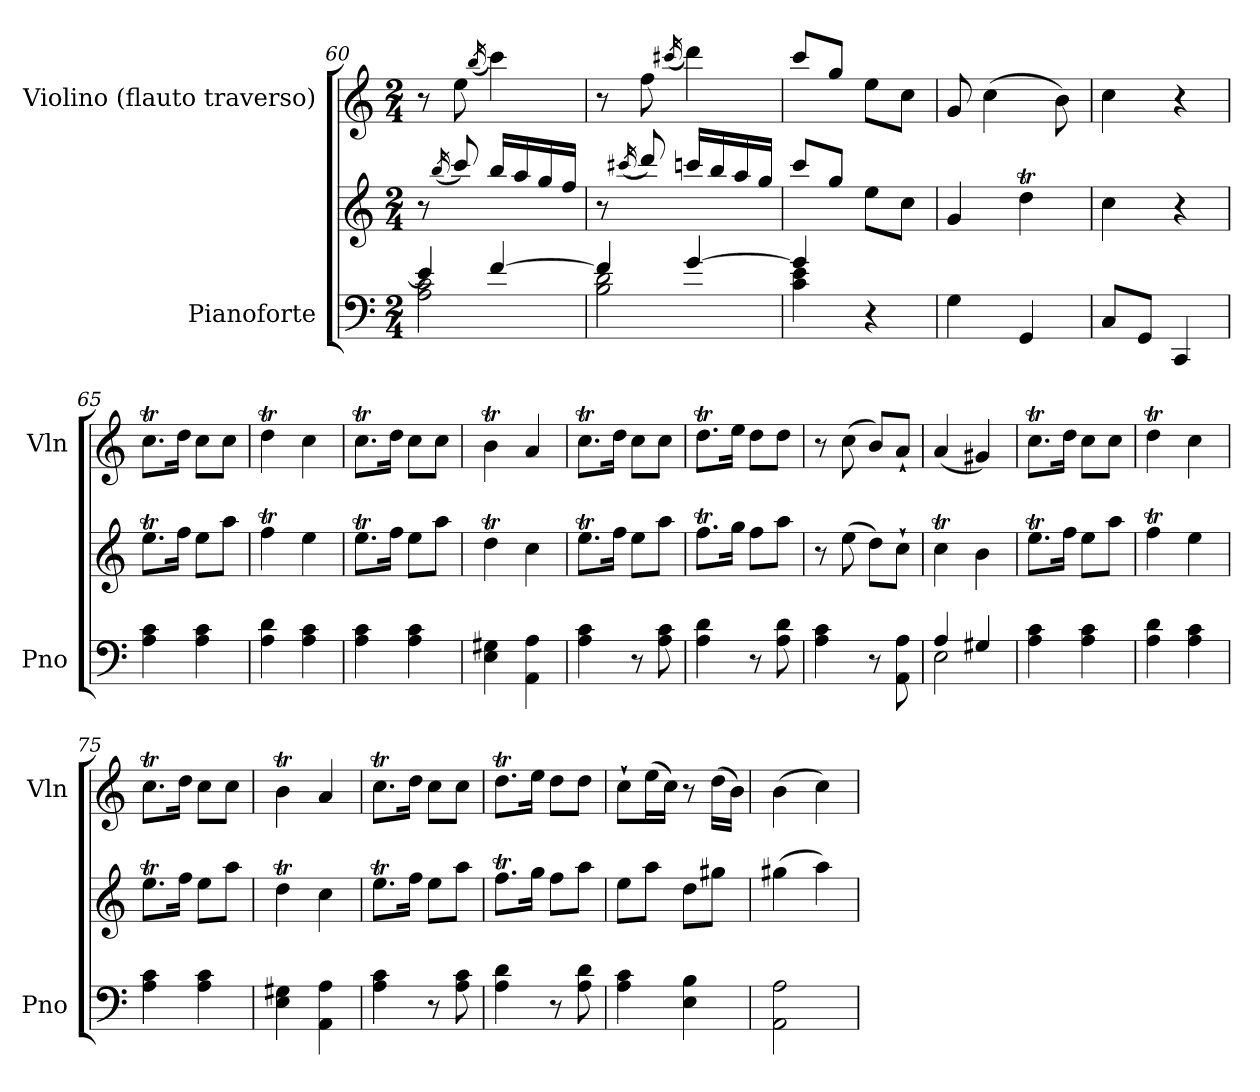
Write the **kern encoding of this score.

**kern	**kern	**kern
*part2	*part2	*part1
*staff3	*staff2	*staff1
*I"Pianoforte	*	*I"Violino         (flauto traverso)
*I'Pno	*	*I'Vln
*clefF4	*clefG2	*clefG2
*k[]	*k[]	*k[]
*M2/4	*M2/4	*M2/4
=60	=60	=60
*^	*	*
4e/]	2A\ 2c\	8r	8r
.	.	(<16qbb/	.
.	.	8ccc/)	8ee\
.	.	.	(<16qbb/
[4f/	.	16bb/LL	4ccc\)
.	.	16aa/	.
.	.	16gg/	.
.	.	16ff/JJ	.
=61	=61	=61	=61
4f/]	2B\ 2d\	8r	8r
.	.	(<16qccc#X/	.
.	.	8ddd/)	8ff\
.	.	.	(<16qccc#X/
[4g/	.	16cccn/LL	4ddd\)
.	.	16bb/	.
.	.	16aa/	.
.	.	16gg/JJ	.
=62	=62	=62	=62
4g/]	4c\ 4e\	8ccc/L	8ccc/L
.	.	8gg/J	8gg/J
4r	4ryy	8ee\L	8ee\L
.	.	8cc\J	8cc\J
*v	*v	*	*
=63	=63	=63
4G\	4g/	8g/
.	.	(>4cc\
4GG/	4ddT\	.
.	.	8b\)
=64	=64	=64
8C/L	4cc\	4cc\
8GG/J	.	.
4CC/	4r	4r
!!LO:LB:g=z
=65	=65	=65
4A\ 4c\	8.eet\L	8.ccT\L
.	16ff\Jk	16dd\Jk
4A\ 4c\	8ee\L	8cc\L
.	8aa\J	8cc\J
=66	=66	=66
4A\ 4d\	4ffT\	4ddT\
4A\ 4c\	4ee\	4cc\
=67	=67	=67
4A\ 4c\	8.eet\L	8.ccT\L
.	16ff\Jk	16dd\Jk
4A\ 4c\	8ee\L	8cc\L
.	8aa\J	8cc\J
=68	=68	=68
4E\ 4G#X\	4ddT\	4bt\
4AA\ 4A\	4cc\	4a/
=69	=69	=69
4A\ 4c\	8.eet\L	8.ccT\L
.	16ff\Jk	16dd\Jk
8r	8ee\L	8cc\L
8A\ 8c\	8aa\J	8cc\J
=70	=70	=70
4A\ 4d\	8.ffT\L	8.ddT\L
.	16gg\Jk	16ee\Jk
8r	8ff\L	8dd\L
8A\ 8d\	8aa\J	8dd\J
=71	=71	=71
4A\ 4c\	8r	8r
.	(>8ee\	(>8cc\
8r	8dd\L)	8b/L)
8AA\ 8A\	8cc`\J	8a`/J
=72	=72	=72
*^	*	*
4A/	2E\	4ccT\	(<4a/
4G#X/	.	4b\	4g#X/)
*v	*v	*	*
=73	=73	=73
4A\ 4c\	8.eet\L	8.ccT\L
.	16ff\Jk	16dd\Jk
4A\ 4c\	8ee\L	8cc\L
.	8aa\J	8cc\J
=74	=74	=74
4A\ 4d\	4ffT\	4ddT\
4A\ 4c\	4ee\	4cc\
=75	=75	=75
4A\ 4c\	8.eet\L	8.ccT\L
.	16ff\Jk	16dd\Jk
4A\ 4c\	8ee\L	8cc\L
.	8aa\J	8cc\J
!!LO:PB:g=z
=76	=76	=76
4E\ 4G#X\	4ddT\	4bt\
4AA\ 4A\	4cc\	4a/
=77	=77	=77
4A\ 4c\	8.eet\L	8.ccT\L
.	16ff\Jk	16dd\Jk
8r	8ee\L	8cc\L
8A\ 8c\	8aa\J	8cc\J
=78	=78	=78
4A\ 4d\	8.ffT\L	8.ddT\L
.	16gg\Jk	16ee\Jk
8r	8ff\L	8dd\L
8A\ 8d\	8aa\J	8dd\J
=79	=79	=79
4A\ 4c\	8ee\L	8cc`\L
.	8aa\J	(>16ee\L
.	.	16cc\JJ)
4E\ 4B\	8dd\L	8r
.	8gg#X\J	(>16dd\LL
.	.	16b\JJ)
=80	=80	=80
2AA\ 2A\	(>4gg#X\	(>4b\
.	4aa\)	4cc\)
=	=	=
*-	*-	*-
